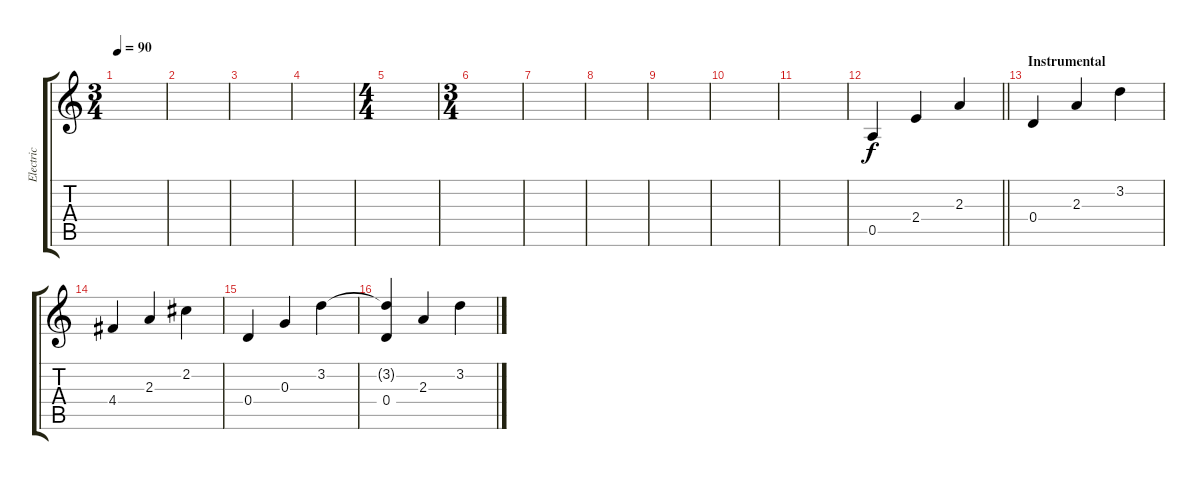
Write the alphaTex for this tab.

\track ("Electric" "Electric") {instrument overdrivenguitar}
\staff {score tabs}
\tuning (E4 B3 G3 D3 A2 E2) {hide}
\ts (3 4)
\tempo 90
\clef g2
\ks c
|
|
|
|
\ts (4 4)
|
\ts (3 4)
|
|
|
|
|
|
\barLineRight lightlight
0.5.4 2.4.4 2.3.4 |
\section ("" "Instrumental")
0.4.4 2.3.4 3.2.4 |
4.4.4 2.3.4 2.2.4 |
0.4.4 0.3.4 3.2.4 |
(3.2{t} 0.4).4 2.3.4 3.2.4
